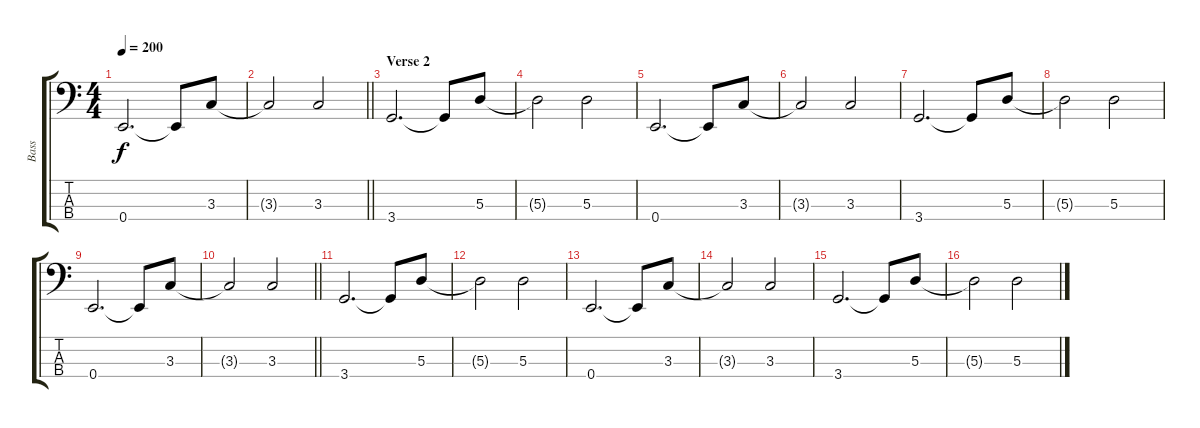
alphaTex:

\track ("Bass" "Bass") {instrument electricbassfinger}
\staff {score tabs}
\tuning (G2 D2 A1 E1) {hide}
\ts (4 4)
\tempo 200
\clef f4
\ks c
0.4.2{d dy f} 0.4{t}.8 3.3.8 |
\barLineRight lightlight
3.3{t}.2 3.3.2 |
\section ("" "Verse 2")
3.4.2{d} 3.4{t}.8 5.3.8 |
5.3{t}.2 5.3.2 |
0.4.2{d} 0.4{t}.8 3.3.8 |
3.3{t}.2 3.3.2 |
3.4.2{d} 3.4{t}.8 5.3.8 |
5.3{t}.2 5.3.2 |
0.4.2{d} 0.4{t}.8 3.3.8 |
\barLineRight lightlight
3.3{t}.2 3.3.2 |
3.4.2{d} 3.4{t}.8 5.3.8 |
5.3{t}.2 5.3.2 |
0.4.2{d} 0.4{t}.8 3.3.8 |
3.3{t}.2 3.3.2 |
3.4.2{d} 3.4{t}.8 5.3.8 |
5.3{t}.2 5.3.2
